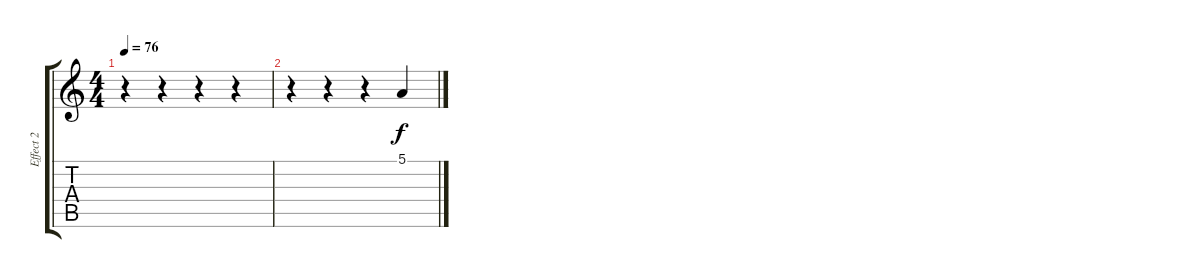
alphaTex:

\track ("Effect 2" "Effect 2") {instrument voiceoohs}
\staff {score tabs}
\tuning (E4 B3 G3 D3 A2 E2) {hide}
\ts (4 4)
\tempo 76
\clef g2
\ks c
r.4{dy f volume 5 balance 10} r.4 r.4{volume 8 balance 13} r.4 |
r.4 r.4{volume 3 balance 14} r.4 5.1{t}.4
